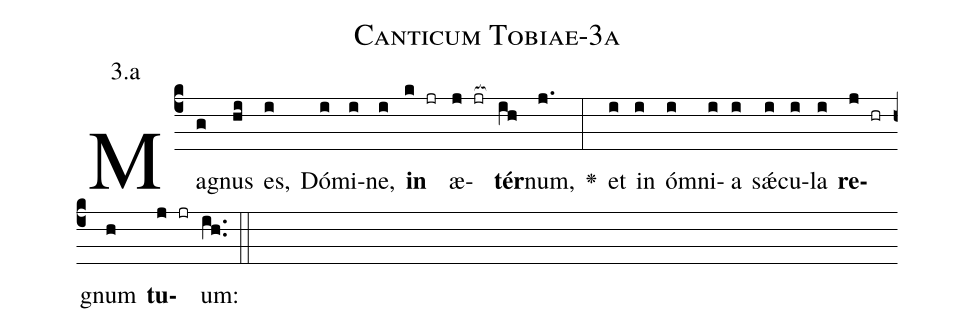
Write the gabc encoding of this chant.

name: Canticum Tobiae-3a;
annotation: 3.a;
%%
(c4)Ma(g)gnus(hi) es,(i) Dó(i)mi(i)ne,(i) <b>in</b>(k jr) æ(j jr[ocb:1{])<b>tér</b>(ih[ocb:0}])num,(j.) <v>\greheightstar</v>(:) et(i) in(i) óm(i)ni(i)a(i) sǽ(i)cu(i)la(i) <b>re</b>(j hr)gnum(h) <b>tu</b>(j jr)um:(ih..) (::)


%E(i) u(i) o(j) u(h) a(j) e.(ih..) (::)
